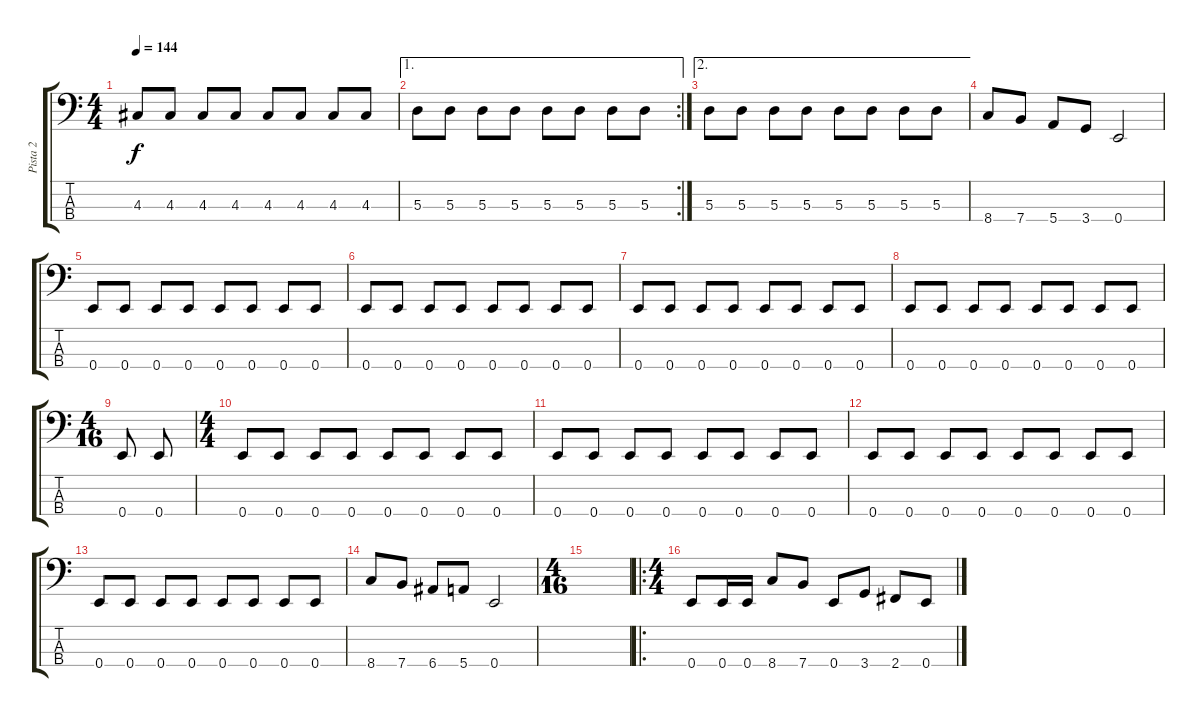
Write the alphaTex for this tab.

\track ("Pista 2" "Pista 2") {instrument electricbassfinger}
\staff {score tabs}
\tuning (G2 D2 A1 E1) {hide}
\ts (4 4)
\tempo 144
\clef f4
\ks c
4.3.8{dy f} 4.3.8 4.3.8 4.3.8 4.3.8 4.3.8 4.3.8 4.3.8 |
\ae 1
\rc 2
5.3.8 5.3.8 5.3.8 5.3.8 5.3.8 5.3.8 5.3.8 5.3.8 |
\ae 2
5.3.8 5.3.8 5.3.8 5.3.8 5.3.8 5.3.8 5.3.8 5.3.8 |
8.4.8 7.4.8 5.4.8 3.4.8 0.4.2 |
0.4.8 0.4.8 0.4.8 0.4.8 0.4.8 0.4.8 0.4.8 0.4.8 |
0.4.8 0.4.8 0.4.8 0.4.8 0.4.8 0.4.8 0.4.8 0.4.8 |
0.4.8 0.4.8 0.4.8 0.4.8 0.4.8 0.4.8 0.4.8 0.4.8 |
0.4.8 0.4.8 0.4.8 0.4.8 0.4.8 0.4.8 0.4.8 0.4.8 |
\ts (4 16)
0.4.8 0.4.8 |
\ts (4 4)
0.4.8 0.4.8 0.4.8 0.4.8 0.4.8 0.4.8 0.4.8 0.4.8 |
0.4.8 0.4.8 0.4.8 0.4.8 0.4.8 0.4.8 0.4.8 0.4.8 |
0.4.8 0.4.8 0.4.8 0.4.8 0.4.8 0.4.8 0.4.8 0.4.8 |
0.4.8 0.4.8 0.4.8 0.4.8 0.4.8 0.4.8 0.4.8 0.4.8 |
8.4.8 7.4.8 6.4.8 5.4.8 0.4.2 |
\ts (4 16)
|
\ro
\ts (4 4)
0.4.8 0.4.16 0.4.16 8.4.8 7.4.8 0.4.8 3.4.8 2.4.8 0.4.8
